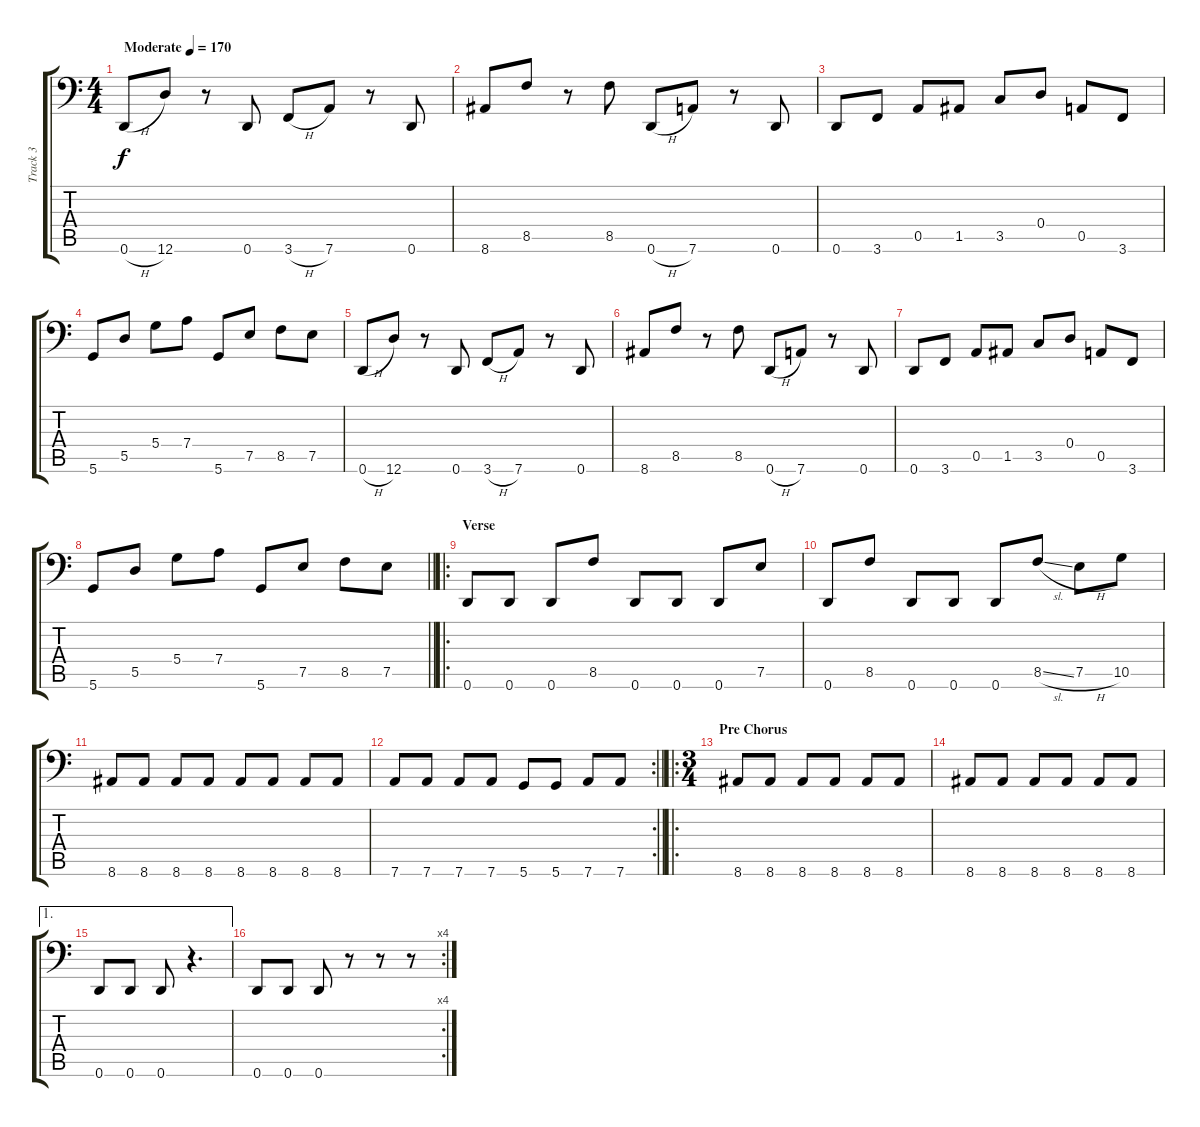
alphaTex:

\track ("Track 3" "Track 3") {instrument electricbasspick}
\staff {score tabs}
\tuning (E3 B2 G2 D2 A1 D1) {hide}
\ts (4 4)
\tempo (170 "Moderate")
\clef f4
\ks c
0.6{h}.8{dy f instrument electricbasspick} 12.6.8 r.8 0.6.8 3.6{h}.8 7.6.8 r.8 0.6.8 |
8.6.8 8.5.8 r.8 8.5.8 0.6{h}.8 7.6.8 r.8 0.6.8 |
0.6.8 3.6.8 0.5.8 1.5.8 3.5.8 0.4.8 0.5.8 3.6.8 |
5.6.8 5.5.8 5.4.8 7.4.8 5.6.8 7.5.8 8.5.8 7.5.8 |
0.6{h}.8 12.6.8 r.8 0.6.8 3.6{h}.8 7.6.8 r.8 0.6.8 |
8.6.8 8.5.8 r.8 8.5.8 0.6{h}.8 7.6.8 r.8 0.6.8 |
0.6.8 3.6.8 0.5.8 1.5.8 3.5.8 0.4.8 0.5.8 3.6.8 |
\barLineRight lightlight
5.6.8 5.5.8 5.4.8 7.4.8 5.6.8 7.5.8 8.5.8 7.5.8 |
\ro
\section ("" "Verse")
0.6.8 0.6.8 0.6.8 8.5.8 0.6.8 0.6.8 0.6.8 7.5.8 |
0.6.8 8.5.8 0.6.8 0.6.8 0.6.8 8.5{sl}.8 7.5{h}.8 10.5.8 |
8.6.8 8.6.8 8.6.8 8.6.8 8.6.8 8.6.8 8.6.8 8.6.8 |
\rc 2
\barLineRight lightlight
7.6.8 7.6.8 7.6.8 7.6.8 5.6.8 5.6.8 7.6.8 7.6.8 |
\ro
\ts (3 4)
\section ("" "Pre Chorus")
8.6.8 8.6.8 8.6.8 8.6.8 8.6.8 8.6.8 |
8.6.8 8.6.8 8.6.8 8.6.8 8.6.8 8.6.8 |
\ae 1
0.6.8 0.6.8 0.6.8 r.4{d} |
\rc 4
0.6.8 0.6.8 0.6.8 r.8 r.8 r.8
